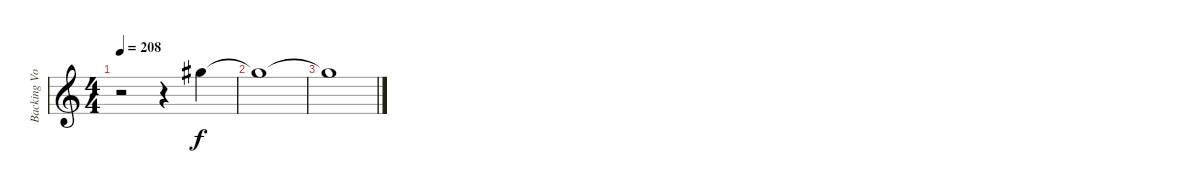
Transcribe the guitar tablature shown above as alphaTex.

\track ("Backing Vocals" "Backing Vo") {instrument distortionguitar}
\staff {score}
\tuning (Eb4 Bb3 Gb3 Db3 Ab2 Eb2) {hide}
\ts (4 4)
\tempo 208
\clef g2
\ks c
r.2{dy f} r.4 10.2.4 |
10.2{t}.1 |
10.2{t}.1
